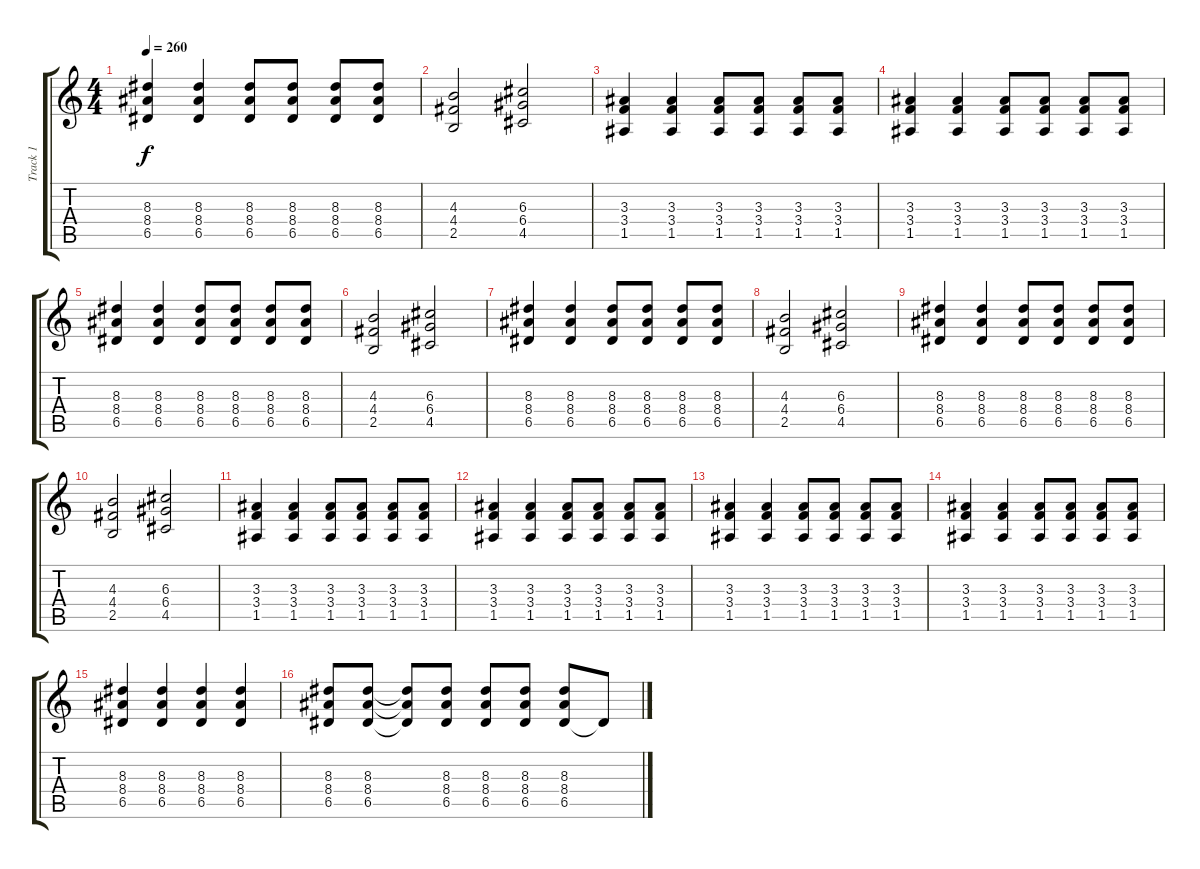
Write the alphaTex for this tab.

\track ("Track 1" "Track 1") {instrument overdrivenguitar}
\staff {score tabs}
\tuning (E4 B3 G3 D3 A2 E2) {hide}
\ts (4 4)
\tempo 260
\clef g2
\ks c
(8.3 8.4 6.5).4{dy f} (8.3 8.4 6.5).4 (8.3 8.4 6.5).8 (8.3 8.4 6.5).8 (8.3 8.4 6.5).8 (8.3 8.4 6.5).8 |
(4.3 4.4 2.5).2 (6.3 6.4 4.5).2 |
(3.3 3.4 1.5).4 (3.3 3.4 1.5).4 (3.3 3.4 1.5).8 (3.3 3.4 1.5).8 (3.3 3.4 1.5).8 (3.3 3.4 1.5).8 |
(3.3 3.4 1.5).4 (3.3 3.4 1.5).4 (3.3 3.4 1.5).8 (3.3 3.4 1.5).8 (3.3 3.4 1.5).8 (3.3 3.4 1.5).8 |
(8.3 8.4 6.5).4 (8.3 8.4 6.5).4 (8.3 8.4 6.5).8 (8.3 8.4 6.5).8 (8.3 8.4 6.5).8 (8.3 8.4 6.5).8 |
(4.3 4.4 2.5).2 (6.3 6.4 4.5).2 |
(8.3 8.4 6.5).4 (8.3 8.4 6.5).4 (8.3 8.4 6.5).8 (8.3 8.4 6.5).8 (8.3 8.4 6.5).8 (8.3 8.4 6.5).8 |
(4.3 4.4 2.5).2 (6.3 6.4 4.5).2 |
(8.3 8.4 6.5).4 (8.3 8.4 6.5).4 (8.3 8.4 6.5).8 (8.3 8.4 6.5).8 (8.3 8.4 6.5).8 (8.3 8.4 6.5).8 |
(4.3 4.4 2.5).2 (6.3 6.4 4.5).2 |
(3.3 3.4 1.5).4 (3.3 3.4 1.5).4 (3.3 3.4 1.5).8 (3.3 3.4 1.5).8 (3.3 3.4 1.5).8 (3.3 3.4 1.5).8 |
(3.3 3.4 1.5).4 (3.3 3.4 1.5).4 (3.3 3.4 1.5).8 (3.3 3.4 1.5).8 (3.3 3.4 1.5).8 (3.3 3.4 1.5).8 |
(3.3 3.4 1.5).4 (3.3 3.4 1.5).4 (3.3 3.4 1.5).8 (3.3 3.4 1.5).8 (3.3 3.4 1.5).8 (3.3 3.4 1.5).8 |
(3.3 3.4 1.5).4 (3.3 3.4 1.5).4 (3.3 3.4 1.5).8 (3.3 3.4 1.5).8 (3.3 3.4 1.5).8 (3.3 3.4 1.5).8 |
(8.3 8.4 6.5).4 (8.3 8.4 6.5).4 (8.3 8.4 6.5).4 (8.3 8.4 6.5).4 |
(8.3 8.4 6.5).8 (8.3 8.4 6.5).8 (8.3{t} 8.4{t} 6.5{t}).8 (8.3 8.4 6.5).8 (8.3 8.4 6.5).8 (8.3 8.4 6.5).8 (8.3 8.4 6.5).8 6.5{t}.8
